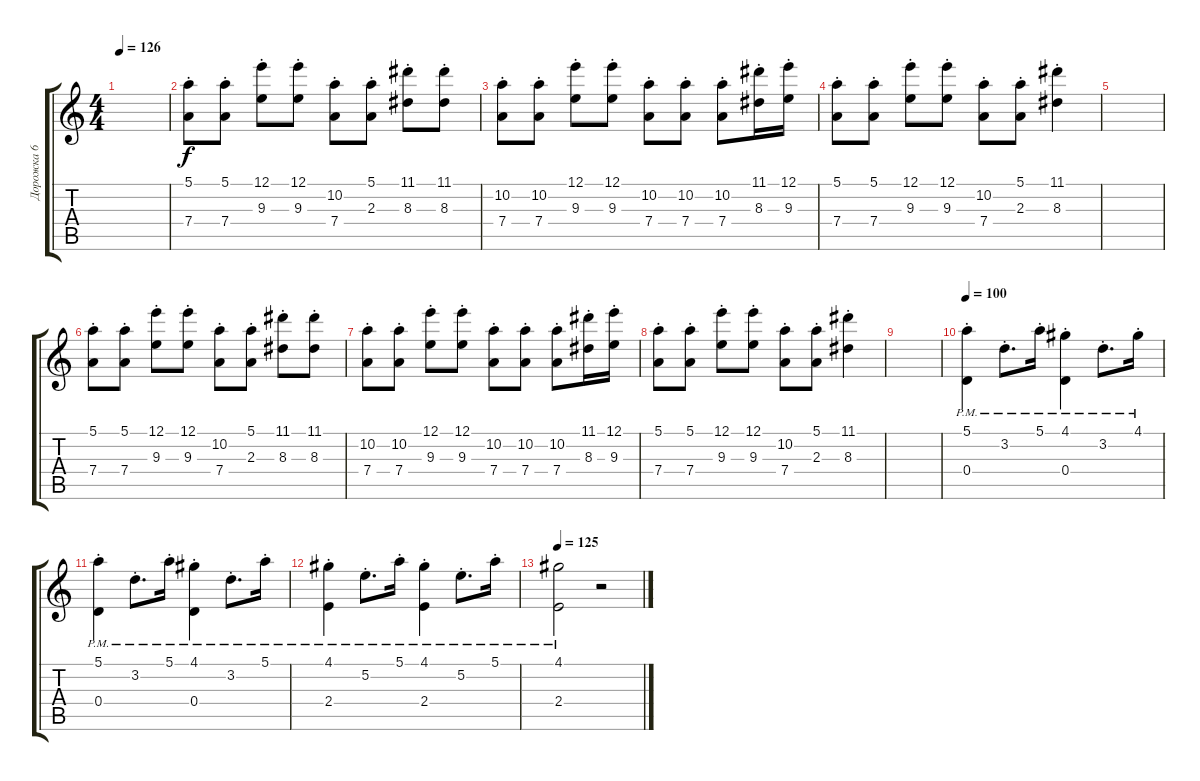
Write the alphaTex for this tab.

\track ("Дорожка 6" "Дорожка 6") {instrument banjo}
\staff {score tabs}
\tuning (E4 B3 G3 D3 A2 E2) {hide}
\displaytranspose 12
\ts (4 4)
\tempo 126
\clef g2
\ks c
|
(5.1{st} 7.4{st}).8 (5.1{st} 7.4{st}).8 (12.1{st} 9.3{st}).8 (12.1{st} 9.3{st}).8 (10.2{st} 7.4{st}).8 (5.1{st} 2.3{st}).8 (11.1{st} 8.3{st}).8 (11.1{st} 8.3{st}).8 |
(10.2{st} 7.4{st}).8 (10.2{st} 7.4{st}).8 (12.1{st} 9.3{st}).8 (12.1{st} 9.3{st}).8 (10.2{st} 7.4{st}).8 (10.2{st} 7.4{st}).8 (10.2{st} 7.4{st}).8 (11.1{st} 8.3{st}).16 (12.1{st} 9.3{st}).16 |
(5.1{st} 7.4{st}).8 (5.1{st} 7.4{st}).8 (12.1{st} 9.3{st}).8 (12.1{st} 9.3{st}).8 (10.2{st} 7.4{st}).8 (5.1{st} 2.3{st}).8 (11.1 8.3{st}).4 |
|
(5.1{st} 7.4{st}).8 (5.1{st} 7.4{st}).8 (12.1{st} 9.3{st}).8 (12.1{st} 9.3{st}).8 (10.2{st} 7.4{st}).8 (5.1{st} 2.3{st}).8 (11.1{st} 8.3{st}).8 (11.1{st} 8.3{st}).8 |
(10.2{st} 7.4{st}).8 (10.2{st} 7.4{st}).8 (12.1{st} 9.3{st}).8 (12.1{st} 9.3{st}).8 (10.2{st} 7.4{st}).8 (10.2{st} 7.4{st}).8 (10.2{st} 7.4{st}).8 (11.1{st} 8.3{st}).16 (12.1{st} 9.3{st}).16 |
(5.1{st} 7.4{st}).8 (5.1{st} 7.4{st}).8 (12.1{st} 9.3{st}).8 (12.1{st} 9.3{st}).8 (10.2{st} 7.4{st}).8 (5.1{st} 2.3{st}).8 (11.1 8.3{st}).4 |
|
\tempo 100
(5.1{pm st} 0.4{pm st}).4 3.2{pm st}.8{d} 5.1{pm st}.16 (4.1{pm st} 0.4{pm st}).4 3.2{pm st}.8{d} 4.1{pm st}.16 |
(5.1{pm st} 0.4{pm st}).4 3.2{pm st}.8{d} 5.1{pm st}.16 (4.1{pm st} 0.4{pm st}).4 3.2{pm st}.8{d} 5.1{pm st}.16 |
(4.1{pm st} 2.4{pm st}).4 5.2{pm st}.8{d} 5.1{pm st}.16 (4.1{pm st} 2.4{pm st}).4 5.2{pm st}.8{d} 5.1{pm st}.16 |
\tempo 125
(4.1 2.4{pm}).2 r.2
